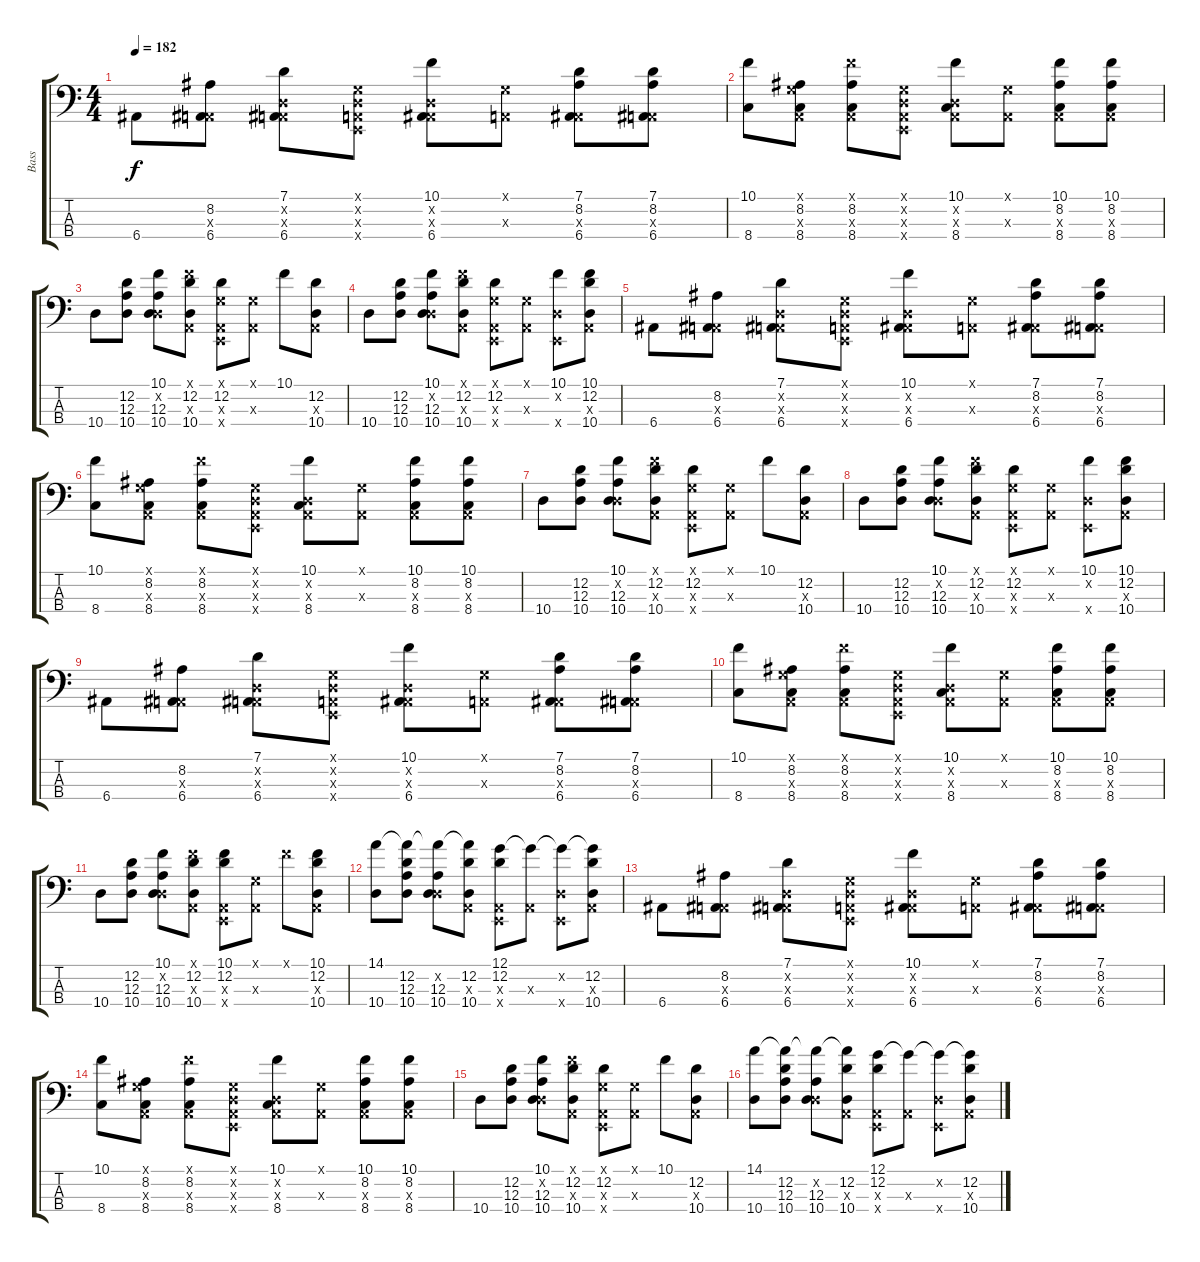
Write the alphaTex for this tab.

\track ("Bass" "Bass") {instrument electricbassfinger}
\staff {score tabs}
\tuning (G2 D2 A1 E1) {hide}
\ts (4 4)
\tempo 182
\clef f4
\ks c
6.4.8{dy f} (8.2 0.3{x} 6.4).8 (7.1 0.2{x} 0.3{x} 6.4).8 (0.1{x} 0.2{x} 0.3{x} 0.4{x}).8 (10.1 0.2{x} 0.3{x} 6.4).8 (0.1{x} 0.3{x}).8 (7.1 8.2 0.3{x} 6.4).8 (7.1 8.2 0.3{x} 6.4).8 |
(10.1 8.4).8 (0.1{x} 8.2 0.3{x} 8.4).8 (10.1{x} 8.2 0.3{x} 8.4).8 (0.1{x} 0.2{x} 0.3{x} 0.4{x}).8 (10.1 0.2{x} 0.3{x} 8.4).8 (0.1{x} 0.3{x}).8 (10.1 8.2 0.3{x} 8.4).8 (10.1 8.2 0.3{x} 8.4).8 |
10.4.8 (12.2 12.3 10.4).8 (10.1 0.2{x} 12.3 10.4).8 (10.1{x} 12.2 0.3{x} 10.4).8 (0.1{x} 12.2 0.3{x} 0.4{x}).8 (0.1{x} 0.3{x}).8 10.1.8 (12.2 0.3{x} 10.4).8 |
10.4.8 (12.2 12.3 10.4).8 (10.1 0.2{x} 12.3 10.4).8 (10.1{x} 12.2 0.3{x} 10.4).8 (0.1{x} 12.2 0.3{x} 0.4{x}).8 (0.1{x} 0.3{x}).8 (10.1 0.2{x} 0.4{x}).8 (10.1 12.2 0.3{x} 10.4).8 |
6.4.8 (8.2 0.3{x} 6.4).8 (7.1 0.2{x} 0.3{x} 6.4).8 (0.1{x} 0.2{x} 0.3{x} 0.4{x}).8 (10.1 0.2{x} 0.3{x} 6.4).8 (0.1{x} 0.3{x}).8 (7.1 8.2 0.3{x} 6.4).8 (7.1 8.2 0.3{x} 6.4).8 |
(10.1 8.4).8 (0.1{x} 8.2 0.3{x} 8.4).8 (10.1{x} 8.2 0.3{x} 8.4).8 (0.1{x} 0.2{x} 0.3{x} 0.4{x}).8 (10.1 0.2{x} 0.3{x} 8.4).8 (0.1{x} 0.3{x}).8 (10.1 8.2 0.3{x} 8.4).8 (10.1 8.2 0.3{x} 8.4).8 |
10.4.8 (12.2 12.3 10.4).8 (10.1 0.2{x} 12.3 10.4).8 (10.1{x} 12.2 0.3{x} 10.4).8 (0.1{x} 12.2 0.3{x} 0.4{x}).8 (0.1{x} 0.3{x}).8 10.1.8 (12.2 0.3{x} 10.4).8 |
10.4.8 (12.2 12.3 10.4).8 (10.1 0.2{x} 12.3 10.4).8 (10.1{x} 12.2 0.3{x} 10.4).8 (0.1{x} 12.2 0.3{x} 0.4{x}).8 (0.1{x} 0.3{x}).8 (10.1 0.2{x} 0.4{x}).8 (10.1 12.2 0.3{x} 10.4).8 |
6.4.8 (8.2 0.3{x} 6.4).8 (7.1 0.2{x} 0.3{x} 6.4).8 (0.1{x} 0.2{x} 0.3{x} 0.4{x}).8 (10.1 0.2{x} 0.3{x} 6.4).8 (0.1{x} 0.3{x}).8 (7.1 8.2 0.3{x} 6.4).8 (7.1 8.2 0.3{x} 6.4).8 |
(10.1 8.4).8 (0.1{x} 8.2 0.3{x} 8.4).8 (10.1{x} 8.2 0.3{x} 8.4).8 (0.1{x} 0.2{x} 0.3{x} 0.4{x}).8 (10.1 0.2{x} 0.3{x} 8.4).8 (0.1{x} 0.3{x}).8 (10.1 8.2 0.3{x} 8.4).8 (10.1 8.2 0.3{x} 8.4).8 |
10.4.8 (12.2 12.3 10.4).8 (10.1 0.2{x} 12.3 10.4).8 (10.1{x} 12.2 0.3{x} 10.4).8 (10.1 12.2 0.3{x} 0.4{x}).8 (0.1{x} 0.3{x}).8 10.1{x}.8 (10.1 12.2 0.3{x} 10.4).8 |
(14.1 10.4).8 (14.1{t} 12.2 12.3 10.4).8 (14.1{t} 0.2{x} 12.3 10.4).8 (14.1{t} 12.2 0.3{x} 10.4).8 (12.1 12.2 0.3{x} 0.4{x}).8 (12.1{t} 0.3{x}).8 (12.1{t} 0.2{x} 0.4{x}).8 (12.1{t} 12.2 0.3{x} 10.4).8 |
6.4.8 (8.2 0.3{x} 6.4).8 (7.1 0.2{x} 0.3{x} 6.4).8 (0.1{x} 0.2{x} 0.3{x} 0.4{x}).8 (10.1 0.2{x} 0.3{x} 6.4).8 (0.1{x} 0.3{x}).8 (7.1 8.2 0.3{x} 6.4).8 (7.1 8.2 0.3{x} 6.4).8 |
(10.1 8.4).8 (0.1{x} 8.2 0.3{x} 8.4).8 (10.1{x} 8.2 0.3{x} 8.4).8 (0.1{x} 0.2{x} 0.3{x} 0.4{x}).8 (10.1 0.2{x} 0.3{x} 8.4).8 (0.1{x} 0.3{x}).8 (10.1 8.2 0.3{x} 8.4).8 (10.1 8.2 0.3{x} 8.4).8 |
10.4.8 (12.2 12.3 10.4).8 (10.1 0.2{x} 12.3 10.4).8 (10.1{x} 12.2 0.3{x} 10.4).8 (0.1{x} 12.2 0.3{x} 0.4{x}).8 (0.1{x} 0.3{x}).8 10.1.8 (12.2 0.3{x} 10.4).8 |
(14.1 10.4).8 (14.1{t} 12.2 12.3 10.4).8 (14.1{t} 0.2{x} 12.3 10.4).8 (14.1{t} 12.2 0.3{x} 10.4).8 (12.1 12.2 0.3{x} 0.4{x}).8 (12.1{t} 0.3{x}).8 (12.1{t} 0.2{x} 0.4{x}).8 (12.1{t} 12.2 0.3{x} 10.4).8
